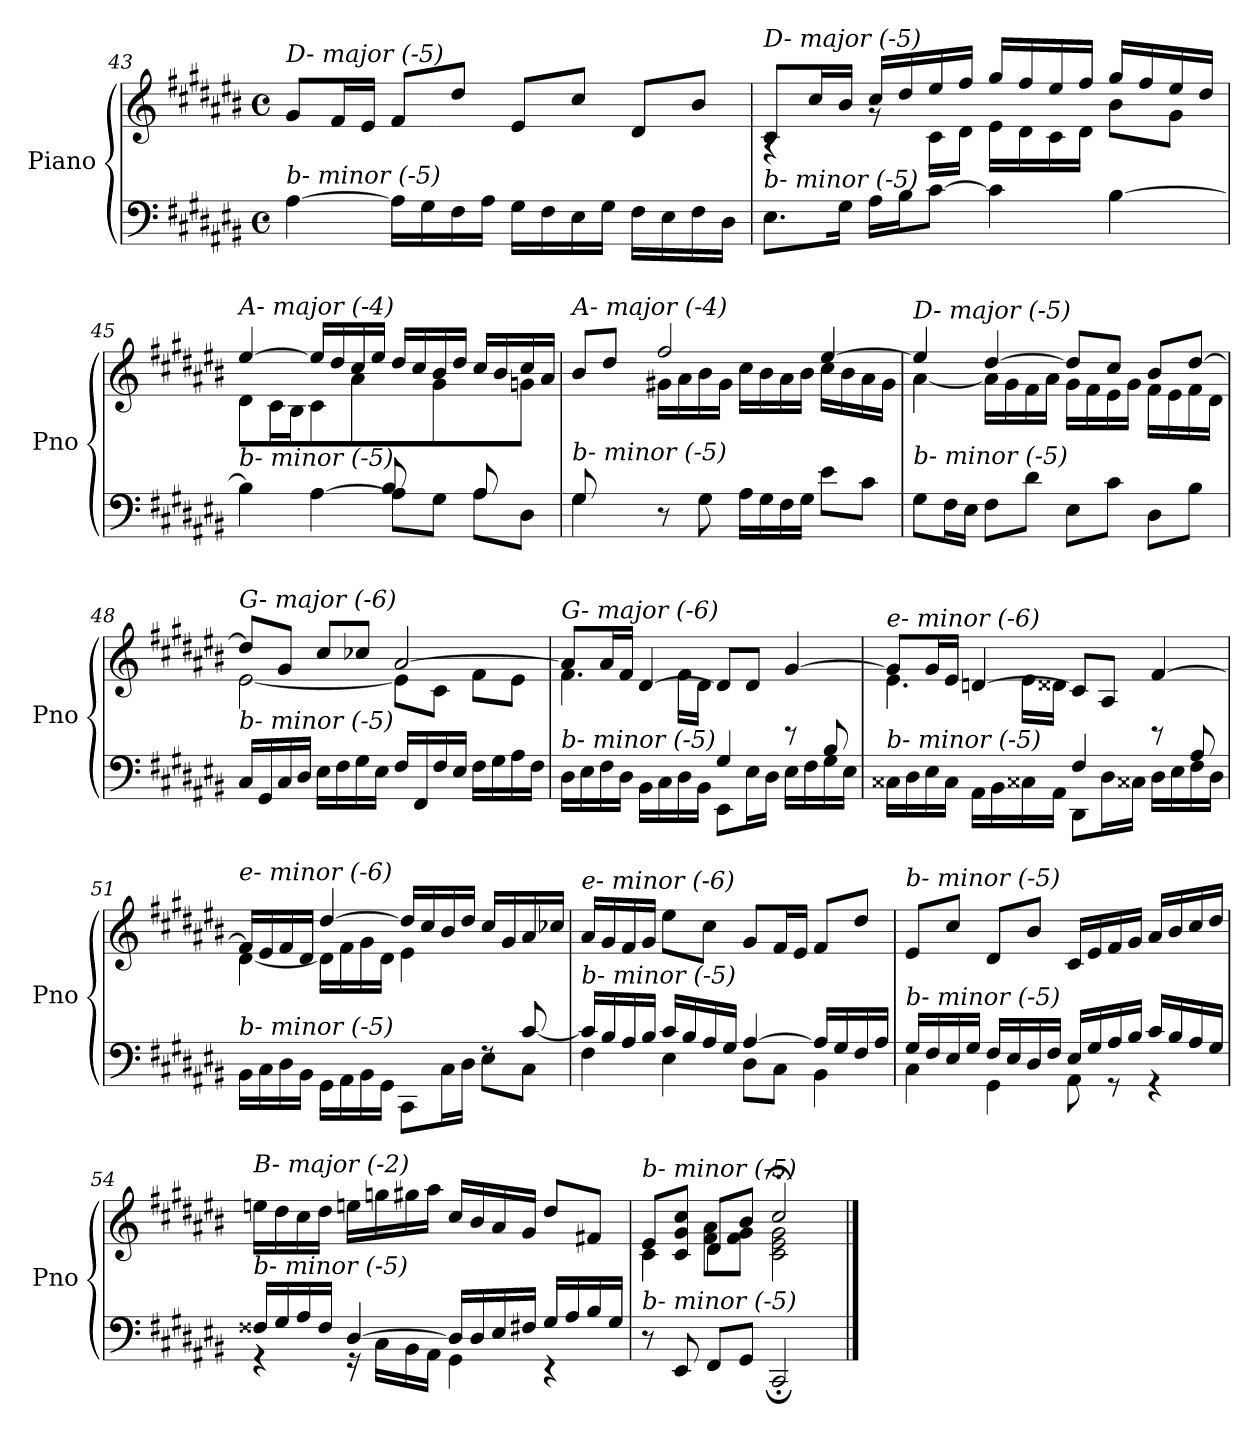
**kern	**kern
*part1	*part1
*staff2	*staff1
*I"Piano	*
*I'Pno	*
!!LO:LB:g=z
*clefF4	*clefG2
*k[f#c#g#d#a#e#b#]	*k[f#c#g#d#a#e#b#]
*M4/4	*M4/4
*met(c)	*met(c)
=43	=43
!	!LO:TX:i:t=D- major (-5)
!LO:TX:i:t=b- minor (-5)	!
[4A#\	8g#/L
.	16f#/L
.	16e#/JJ
16A#\LL]	8f#/L
16G#\	.
16F#\	8dd#/J
16A#\JJ	.
16G#\LL	8e#/L
16F#\	.
16E#\	8cc#/J
16G#\JJ	.
16F#\LL	8d#/L
16E#\	.
16F#\	8b#/J
16D#\JJ	.
=44	=44
*	*^
!	!LO:TX:i:t=D- major (-5)	!
!LO:TX:i:t=b- minor (-5)	!	!
8.E#\L	8c#/L	4rA
.	16cc#/L	.
16G#\Jk	16b#/JJ	.
16A#\LL	16cc#/LL	8rg
16B#\J	16dd#/	.
[8c#\J	16ee#/	16c#\LL
.	16ff#/JJ	16d#\JJ
4c#\]	16gg#/LL	16e#\LL
.	16ff#/	16d#\
.	16ee#/	16c#\
.	16ff#/JJ	16d#\JJ
[4B#\	16gg#/LL	8b#\L
.	16ff#/	.
.	16ee#/	8g#\J
.	16dd#/JJ	.
=45	=45	=45
*^	*	*
!	!	!LO:TX:i:t=A- major (-4)	!
!LO:TX:i:t=b- minor (-5)	!	!	!
4B#\]	2ryy	[4ee#/	8d#\L
.	.	.	16c#\L
.	.	.	16B#\JJ
[4A#\	.	16ee#/LL]	8c#\L
.	.	16dd#/	.
.	.	16cc#/	8a#\J
.	.	16ee#/JJ	.
8A#\L]	8B#/L	16dd#/LL	8ryy
.	.	16cc#/	.
8G#\J	8ryy	16b#/	8g#\J
.	.	16dd#/JJ	.
8A#\L	8A#/L	16cc#/LL	8ryy
.	.	16b#/	.
8D#\J	8ryy	16cc#/	8gni\J
.	.	16a#/JJ	.
!!LO:LB:g=z	!!
=46	=46	=46	=46
!	!	!LO:TX:i:t=A- major (-4)	!
!LO:TX:i:t=b- minor (-5)	!	!	!
8G#/L	4G#\	8b#/L	8ryy
2..ryy	.	8dd#/J	16g#\L
.	.	.	16gni\JJ
.	8r	2ff#/	16g#\LL
.	.	.	16a#\
.	8G#\	.	16b#\
.	.	.	16g#\JJ
.	16A#\LL	.	16cc#\LL
.	16G#\	.	16b#\
.	16F#\	.	16a#\
.	16G#\JJ	.	16b#\JJ
.	8e#\L	[4ee#/	16cc#\LL
.	.	.	16b#\
.	8c#\J	.	16a#\
.	.	.	16g#\JJ
*v	*v	*	*
=47	=47	=47
!	!LO:TX:i:t=D- major (-5)	!
!LO:TX:i:t=b- minor (-5)	!	!
8G#\L	4ee#/]	[4a#\
16F#\L	.	.
16E#\JJ	.	.
8F#\L	[4dd#/	16a#\LL]
.	.	16g#\
8d#\J	.	16f#\
.	.	16a#\JJ
8E#\L	8dd#/L]	16g#\LL
.	.	16f#\
8c#\J	8cc#/J	16e#\
.	.	16g#\JJ
8D#\L	8b#/L	16f#\LL
.	.	16e#\
8B#\J	[8dd#/J	16f#\
.	.	16d#\JJ
=48	=48	=48
!	!LO:TX:i:t=G- major (-6)	!
!LO:TX:i:t=b- minor (-5)	!	!
16C#/LL	8dd#/L]	[2e#\
16GG#/	.	.
16C#/	8g#/J	.
16D#/JJ	.	.
16E#\LL	8cc#/L	.
16F#\	.	.
16G#\	8cc-Xi/J	.
16E#\JJ	.	.
16F#/LL	[2a#/	8e#\L]
16FF#/	.	.
16F#/	.	8c#\J
16E#/JJ	.	.
16F#\LL	.	8f#\L
16G#\	.	.
16A#\	.	8e#\J
16F#\JJ	.	.
!!LO:PB:g=z	!!
=49	=49	=49
*^	*	*
!	!	!LO:TX:i:t=G- major (-6)	!
!LO:TX:i:t=b- minor (-5)	!	!	!
2ryy	16D#\LL	8a#/L]	4.f#\
.	16E#\	.	.
.	16F#\	16a#/L	.
.	16D#\JJ	16f#/JJ	.
.	16BB#\LL	[4d#/	.
.	16C#\	.	.
.	16D#\	.	16f#\LL
.	16BB#\JJ	.	16d#\JJ
4G#/	8EE#\L	8d#/L]	4ryy
.	16E#\L	8d#/J	.
.	16D#\JJ	.	.
8ryy	16E#\LL	[4g#/	8rBB
.	16F#\	.	.
8B#/	16G#\	.	8ryy
.	16E#\JJ	.	.
=50	=50	=50	=50
!	!	!LO:TX:i:t=e- minor (-6)	!
!LO:TX:i:t=b- minor (-5)	!	!	!
2ryy	16C##X\LL	8g#/L]	4.e#\
.	16D#\	.	.
.	16E#\	16g#/L	.
.	16C##\JJ	16e#/JJ	.
.	16AA#\LL	[4dni/	.
.	16BB#\	.	.
.	16C##X\	.	16e#\LL
.	16AA#\JJ	.	16d##Xi\JJ
4F#/	8DD#\L	8c##/L]	4ryy
.	16D#\L	8A#/J	.
.	16C##X\JJ	.	.
8ryy	16D#\LL	[4f#/	8rBB
.	16E#\	.	.
8A#/	16F#\	.	8ryy
.	16D#\JJ	.	.
=51	=51	=51	=51
*	*^	*	*^
!	!	!	!LO:TX:i:t=e- minor (-6)	!	!
!LO:TX:i:t=b- minor (-5)	!	!	!	!	!
2.ryy	16BB#\LL	2.ryy	16f#/LL]	[4d#\	2.ryy
.	16C#\	.	16e#/	.	.
.	16D#\	.	16f#/	.	.
.	16BB#\JJ	.	16d#/JJ	.	.
.	16GG#\LL	.	[4dd#/	16d#\LL]	.
.	16AA#\	.	.	16f#\	.
.	16BB#\	.	.	16g#\	.
.	16GG#\JJ	.	.	16d#\JJ	.
.	8CC#\L	.	16dd#/LL]	4e#\	.
.	.	.	16cc#/	.	.
.	16C#\L	.	16b#/	.	.
.	16D#\JJ	.	16dd#/JJ	.	.
4ryy	8rF	8E#\L	16cc#/LL	4ryy	4ryy
.	.	.	16g#/	.	.
.	[8c#/	8C#\J	16a#/	.	.
.	.	.	16cc-Xi/JJ	.	.
*	*v	*v	*	*	*
*	*	*v	*v	*v
!!LO:LB:g=z
=52	=52	=52
!	!	!LO:TX:i:t=e- minor (-6)
!LO:TX:i:t=b- minor (-5)	!	!
16c#/LL]	4F#\	16a#/LL
16B#/	.	16g#/
16A#/	.	16f#/
16B#/JJ	.	16g#/JJ
16c#/LL	4E#\	8ee#\L
16B#/	.	.
16A#/	.	8cc#\J
16G#/JJ	.	.
[4A#/	8D#\L	8g#/L
.	8C#\J	16f#/L
.	.	16e#/JJ
16A#/LL]	4BB#\	8f#/L
16G#/	.	.
16F#/	.	8dd#/J
16A#/JJ	.	.
=53	=53	=53
!	!	!LO:TX:i:t=b- minor (-5)
!LO:TX:i:t=b- minor (-5)	!	!
16G#/LL	4C#\	8e#/L
16F#/	.	.
16E#/	.	8cc#/J
16G#/JJ	.	.
16F#/LL	4GG#\	8d#/L
16E#/	.	.
16D#/	.	8b#/J
16F#/JJ	.	.
16E#/LL	8AA#\	16c#/LL
16G#/	.	16e#/
16A#/	8r	16f#/
16B#/JJ	.	16g#/JJ
16c#/LL	4r	16a#/LL
16B#/	.	16b#/
16A#/	.	16cc#/
16G#/JJ	.	16dd#/JJ
!!LO:LB:g=z
=54	=54	=54
!	!	!LO:TX:i:t=B- major (-2)
!LO:TX:i:t=b- minor (-5)	!	!
16F##X/LL	4r	16een\LL
16G#/	.	16dd#\
16A#/	.	16cc#\
16F##/JJ	.	16dd#\JJ
[4D#/	16r	16een\LL
.	16C#\LL	16ggni\
.	16BB#\	16gg#\
.	16AA#\JJ	16aa#\JJ
16D#/LL]	4GG#\	16cc#/LL
16D#/	.	16b#/
16E#/	.	16a#/
16F#X/JJ	.	16g#/JJ
16G#/LL	4r	8dd#/L
16A#/	.	.
16B#/	.	8f#X/J
16G#/JJ	.	.
=55	=55	=55
*	*	*^
*	*	*	*^
!	!	!LO:TX:i:t=b- minor (-5)	!	!
!LO:TX:i:t=b- minor (-5)	!	!	!	!
4ryy	8r	8e#/L	4c#\	4ryy
.	8EE#/	8c#/ 8g#/ 8cc#/J	.	.
4ryy	8FF#/L	8d#/L	8f#\ 8a#\L	4d#\
.	8GG#/J	8b#/J	8f#\ 8g#\J	.
2ryy	2CC#;/	2cc#;</	2c#\ 2e#\ 2g#\	2ryy
*v	*v	*	*	*
*	*v	*v	*v
==	==
*-	*-
